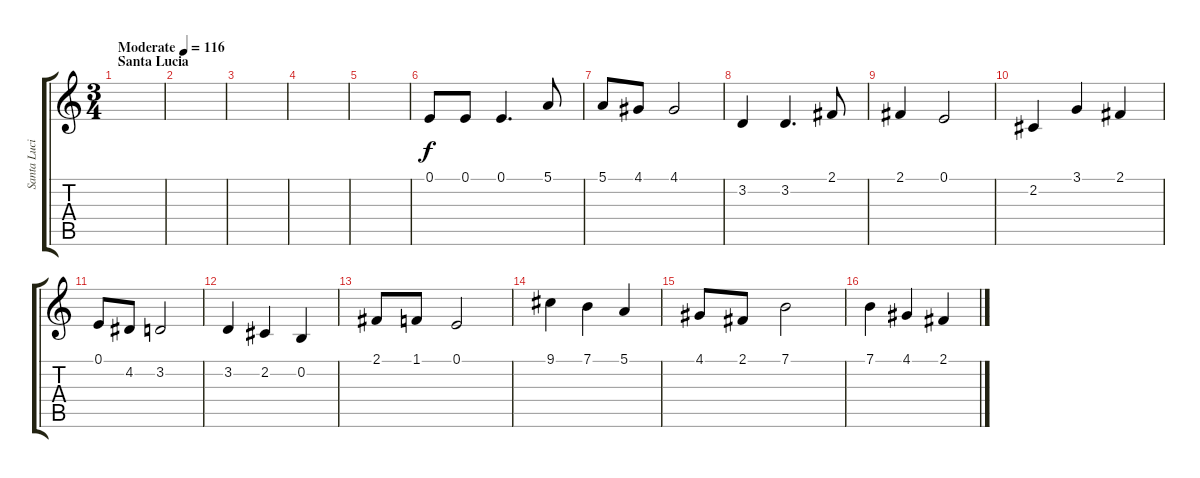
\track ("Santa Lucia: вокал" "Santa Luci") {instrument viola}
\staff {score tabs}
\tuning (E4 B3 G3 D3 A2 E2) {hide}
\ts (3 4)
\section ("" "Santa Lucia")
\tempo (116 "Moderate")
\tempo 110
\tempo (116 "Moderate")
\clef g2
\ks c
|
|
|
|
|
0.1.8 0.1.8 0.1.4{d} 5.1.8 |
5.1.8 4.1.8 4.1.2 |
3.2.4 3.2.4{d} 2.1.8 |
2.1.4 0.1.2 |
2.2.4 3.1.4 2.1.4 |
0.1.8 4.2.8 3.2.2 |
3.2.4 2.2.4 0.2.4 |
2.1.8 1.1.8 0.1.2 |
9.1.4 7.1.4 5.1.4 |
4.1.8 2.1.8 7.1.2 |
7.1.4 4.1.4 2.1.4
